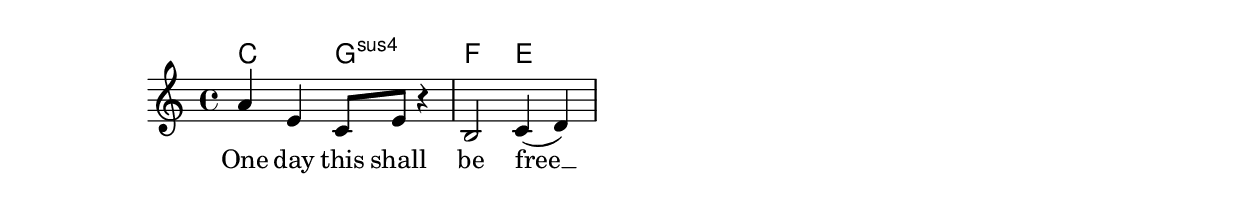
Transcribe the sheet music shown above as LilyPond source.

%% Do not edit this file; it is auto-generated from LSR http://lsr.dsi.unimi.it
%% This file is in the public domain.
\version "2.13.0"

\header {
  lsrtags = "chords"

  texidoces = "
Al juntar nombres de acorde en cifrado americano, melodía y letra,
obtenemos una hoja guía de acordes o «lead sheet»:

"
  doctitlees = "Hoja guía de acordes o «lead sheet» sencilla"

%% Translation of GIT committish: 33f623301a41fcc53efadf96bca1c72834763415
 texidocde = "
Ein Liedblatt besteht aus Akkordbezeichnungen, einer Melodie und dem Liedtext:

"
  doctitlede = "Ein einfaches Liedblatt"

  texidoc = "
When put together, chord names, a melody, and lyrics form a lead sheet:

"
  doctitle = "Simple lead sheet"
} % begin verbatim

<<
  \chords { c2 g:sus4 f e }
  \relative c'' {
    a4 e c8 e r4
    b2 c4( d)
  }
  \addlyrics { One day this shall be free __ }
>>
